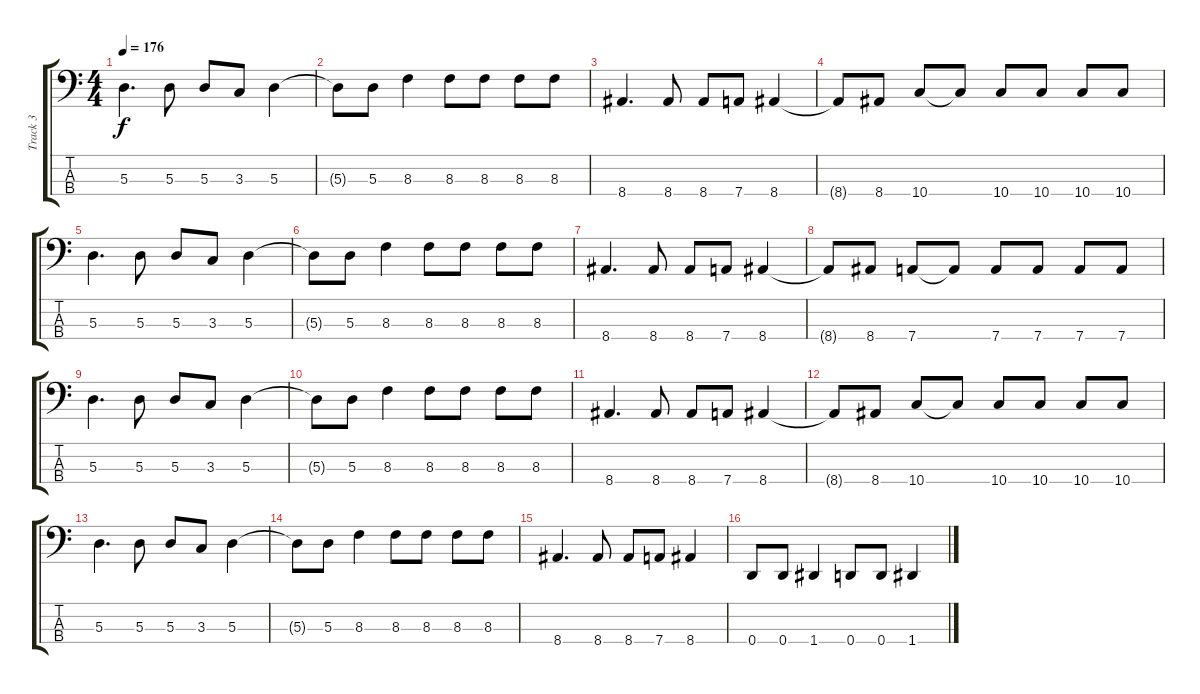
\track ("Track 3" "Track 3") {instrument electricbassfinger}
\staff {score tabs}
\tuning (G2 D2 A1 D1) {hide}
\ts (4 4)
\tempo 176
\clef f4
\ks c
5.3.4{d dy f} 5.3.8 5.3.8 3.3.8 5.3.4 |
5.3{t}.8 5.3.8 8.3.4 8.3.8 8.3.8 8.3.8 8.3.8 |
8.4.4{d} 8.4.8 8.4.8 7.4.8 8.4.4 |
8.4{t}.8 8.4.8 10.4.8 10.4{t}.8 10.4.8 10.4.8 10.4.8 10.4.8 |
5.3.4{d} 5.3.8 5.3.8 3.3.8 5.3.4 |
5.3{t}.8 5.3.8 8.3.4 8.3.8 8.3.8 8.3.8 8.3.8 |
8.4.4{d} 8.4.8 8.4.8 7.4.8 8.4.4 |
8.4{t}.8 8.4.8 7.4.8 7.4{t}.8 7.4.8 7.4.8 7.4.8 7.4.8 |
5.3.4{d} 5.3.8 5.3.8 3.3.8 5.3.4 |
5.3{t}.8 5.3.8 8.3.4 8.3.8 8.3.8 8.3.8 8.3.8 |
8.4.4{d} 8.4.8 8.4.8 7.4.8 8.4.4 |
8.4{t}.8 8.4.8 10.4.8 10.4{t}.8 10.4.8 10.4.8 10.4.8 10.4.8 |
5.3.4{d} 5.3.8 5.3.8 3.3.8 5.3.4 |
5.3{t}.8 5.3.8 8.3.4 8.3.8 8.3.8 8.3.8 8.3.8 |
8.4.4{d} 8.4.8 8.4.8 7.4.8 8.4.4 |
0.4.8 0.4.8 1.4.4 0.4.8 0.4.8 1.4.4
